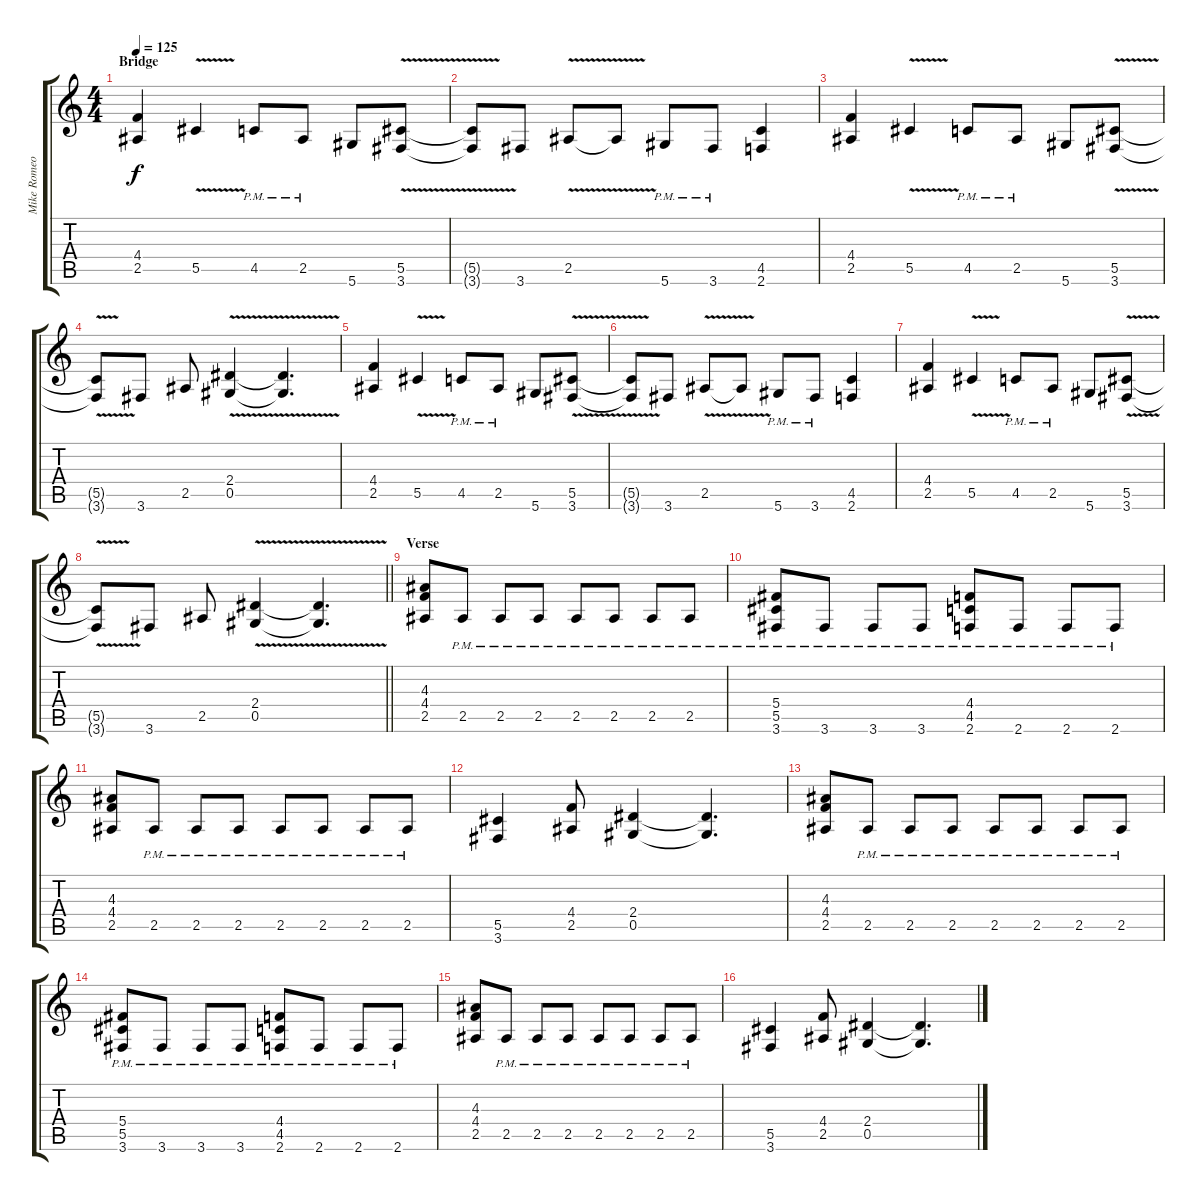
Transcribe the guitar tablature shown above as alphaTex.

\track ("Mike Romeo (Symphony X)" "Mike Romeo") {instrument distortionguitar}
\staff {score tabs}
\tuning (Eb4 Bb3 Gb3 Db3 Ab2 Eb2) {hide}
\ts (4 4)
\section ("" "Bridge")
\tempo 125
\clef g2
\ks c
(4.4 2.5).4{dy f} 5.5{v}.4 4.5{pm}.8 2.5{pm}.8 5.6.8 (5.5 3.6{v}).8 |
(5.5{t} 3.6{t}).8 3.6.8 2.5{v}.8 2.5{t}.8 5.6{pm}.8 3.6{pm}.8 (4.5 2.6).4 |
(4.4 2.5).4 5.5{v}.4 4.5{pm}.8 2.5{pm}.8 5.6.8 (5.5 3.6{v}).8 |
(5.5{t} 3.6{t}).8 3.6.8 2.5.8 (2.4 0.5{v}).4 (2.4{t} 0.5{t}).4{d} |
(4.4 2.5).4 5.5{v}.4 4.5{pm}.8 2.5{pm}.8 5.6.8 (5.5 3.6{v}).8 |
(5.5{t} 3.6{t}).8 3.6.8 2.5{v}.8 2.5{t}.8 5.6{pm}.8 3.6{pm}.8 (4.5 2.6).4 |
(4.4 2.5).4 5.5{v}.4 4.5{pm}.8 2.5{pm}.8 5.6.8 (5.5 3.6{v}).8 |
\barLineRight lightlight
(5.5{t} 3.6{t}).8 3.6.8 2.5.8 (2.4 0.5{v}).4 (2.4{t} 0.5{t}).4{d} |
\section ("" "Verse")
(4.3 4.4 2.5).8 2.5{pm}.8 2.5{pm}.8 2.5{pm}.8 2.5{pm}.8 2.5{pm}.8 2.5{pm}.8 2.5{pm}.8 |
(5.4{pm} 5.5{pm} 3.6{pm}).8 3.6{pm}.8 3.6{pm}.8 3.6{pm}.8 (4.4{pm} 4.5{pm} 2.6{pm}).8 2.6{pm}.8 2.6{pm}.8 2.6{pm}.8 |
(4.3 4.4 2.5).8 2.5{pm}.8 2.5{pm}.8 2.5{pm}.8 2.5{pm}.8 2.5{pm}.8 2.5{pm}.8 2.5{pm}.8 |
(5.5 3.6).4 (4.4 2.5).8 (2.4 0.5).4 (2.4{t} 0.5{t}).4{d} |
(4.3 4.4 2.5).8 2.5{pm}.8 2.5{pm}.8 2.5{pm}.8 2.5{pm}.8 2.5{pm}.8 2.5{pm}.8 2.5{pm}.8 |
(5.4{pm} 5.5{pm} 3.6{pm}).8 3.6{pm}.8 3.6{pm}.8 3.6{pm}.8 (4.4{pm} 4.5{pm} 2.6{pm}).8 2.6{pm}.8 2.6{pm}.8 2.6{pm}.8 |
(4.3 4.4 2.5).8 2.5{pm}.8 2.5{pm}.8 2.5{pm}.8 2.5{pm}.8 2.5{pm}.8 2.5{pm}.8 2.5{pm}.8 |
(5.5 3.6).4 (4.4 2.5).8 (2.4 0.5).4 (2.4{t} 0.5{t}).4{d}
